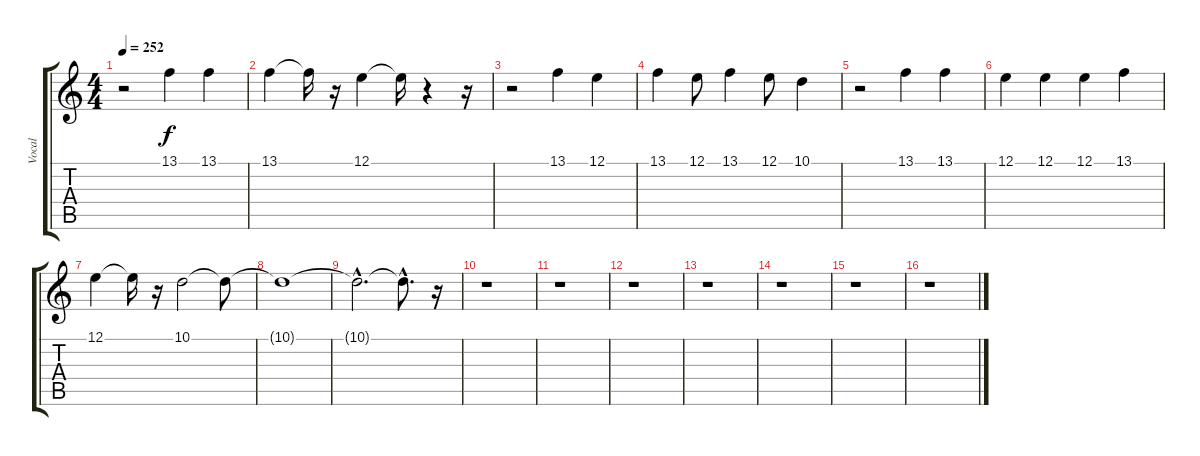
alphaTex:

\track ("Vocal" "Vocal") {instrument altosax}
\staff {score tabs}
\tuning (E4 B3 G3 D3 A2 E2) {hide}
\ts (4 4)
\tempo 252
\clef g2
\ks c
r.2{dy f} 13.1.4 13.1.4 |
13.1.4 13.1{t}.16 r.16 12.1.4 12.1{t}.16 r.4 r.16 |
r.2 13.1.4 12.1.4 |
13.1.4 12.1.8 13.1.4 12.1.8 10.1.4 |
r.2 13.1.4 13.1.4 |
12.1.4 12.1.4 12.1.4 13.1.4 |
12.1.4 12.1{t}.16 r.16 10.1.2 10.1{t}.8 |
10.1{t}.1 |
10.1{hac t}.2{d} 10.1{hac t}.8{d} r.16 |
r.1 |
r.1 |
r.1 |
r.1 |
r.1 |
r.1 |
r.1
